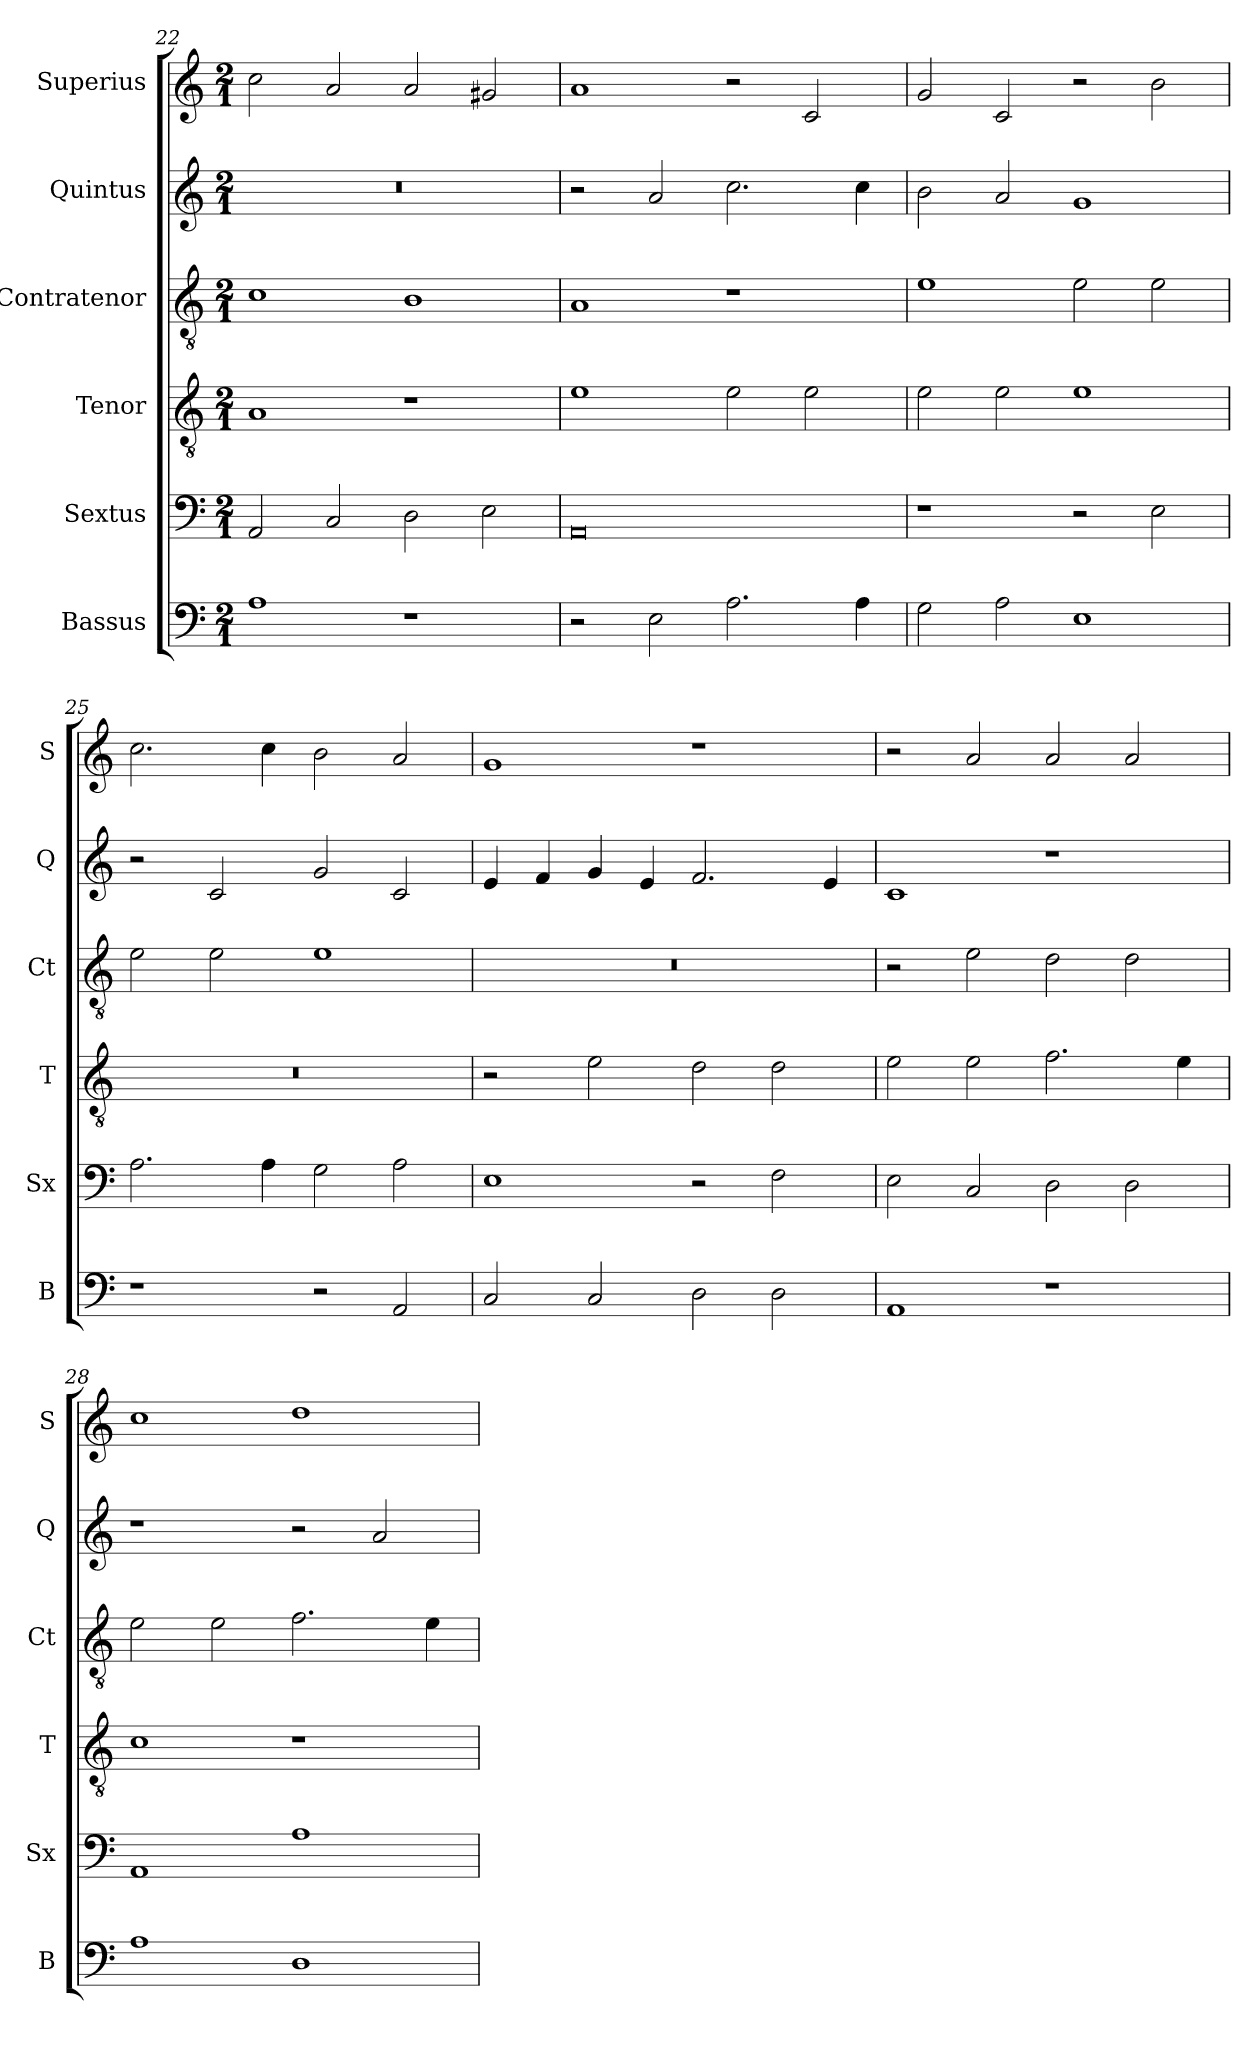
**kern	**kern	**kern	**kern	**kern	**kern
*part6	*part5	*part4	*part3	*part2	*part1
*staff6	*staff5	*staff4	*staff3	*staff2	*staff1
*I"Bassus	*I"Sextus	*I"Tenor	*I"Contratenor	*I"Quintus	*I"Superius
*I'B	*I'Sx	*I'T	*I'Ct	*I'Q	*I'S
*clefF4	*clefF4	*clefGv2	*clefGv2	*clefG2	*clefG2
*k[]	*k[]	*k[]	*k[]	*k[]	*k[]
*M2/1	*M2/1	*M2/1	*M2/1	*M2/1	*M2/1
=22	=22	=22	=22	=22	=22
1A	2AA/	1A	1c	0r	2cc\
.	2C/	.	.	.	2a/
1r	2D\	1r	1B	.	2a/
.	2E\	.	.	.	2g#X/
=23	=23	=23	=23	=23	=23
2r	0AA	1e	1A	2r	1a
2E\	.	.	.	2a/	.
2.A\	.	2e\	1r	2.cc\	2r
.	.	2e\	.	.	2c/
4A\	.	.	.	4cc\	.
=24	=24	=24	=24	=24	=24
2G\	1r	2e\	1e	2b\	2g/
2A\	.	2e\	.	2a/	2c/
1E	2r	1e	2e\	1g	2r
.	2E\	.	2e\	.	2b\
=25	=25	=25	=25	=25	=25
1r	2.A	0r	2e\	2r	2.cc\
.	.	.	2e\	2c/	.
.	4A	.	.	.	4cc\
2r	2G	.	1e	2g/	2b\
2AA/	2A	.	.	2c/	2a/
=26	=26	=26	=26	=26	=26
2C/	1E	2r	0r	4e/	1g
.	.	.	.	4f/	.
2C/	.	2e\	.	4g/	.
.	.	.	.	4e/	.
2D\	2r	2d\	.	2.f/	1r
2D\	2F\	2d\	.	.	.
.	.	.	.	4e/	.
=27	=27	=27	=27	=27	=27
1AA	2E\	2e\	2r	1c	2r
.	2C/	2e\	2e\	.	2a/
1r	2D\	2.f\	2d\	1r	2a/
.	2D\	.	2d\	.	2a/
.	.	4e\	.	.	.
=28	=28	=28	=28	=28	=28
1A	1AA	1c	2e\	1r	1cc
.	.	.	2e\	.	.
1D	1A	1r	2.f\	2r	1dd
.	.	.	.	2a/	.
.	.	.	4e\	.	.
=	=	=	=	=	=
*-	*-	*-	*-	*-	*-
